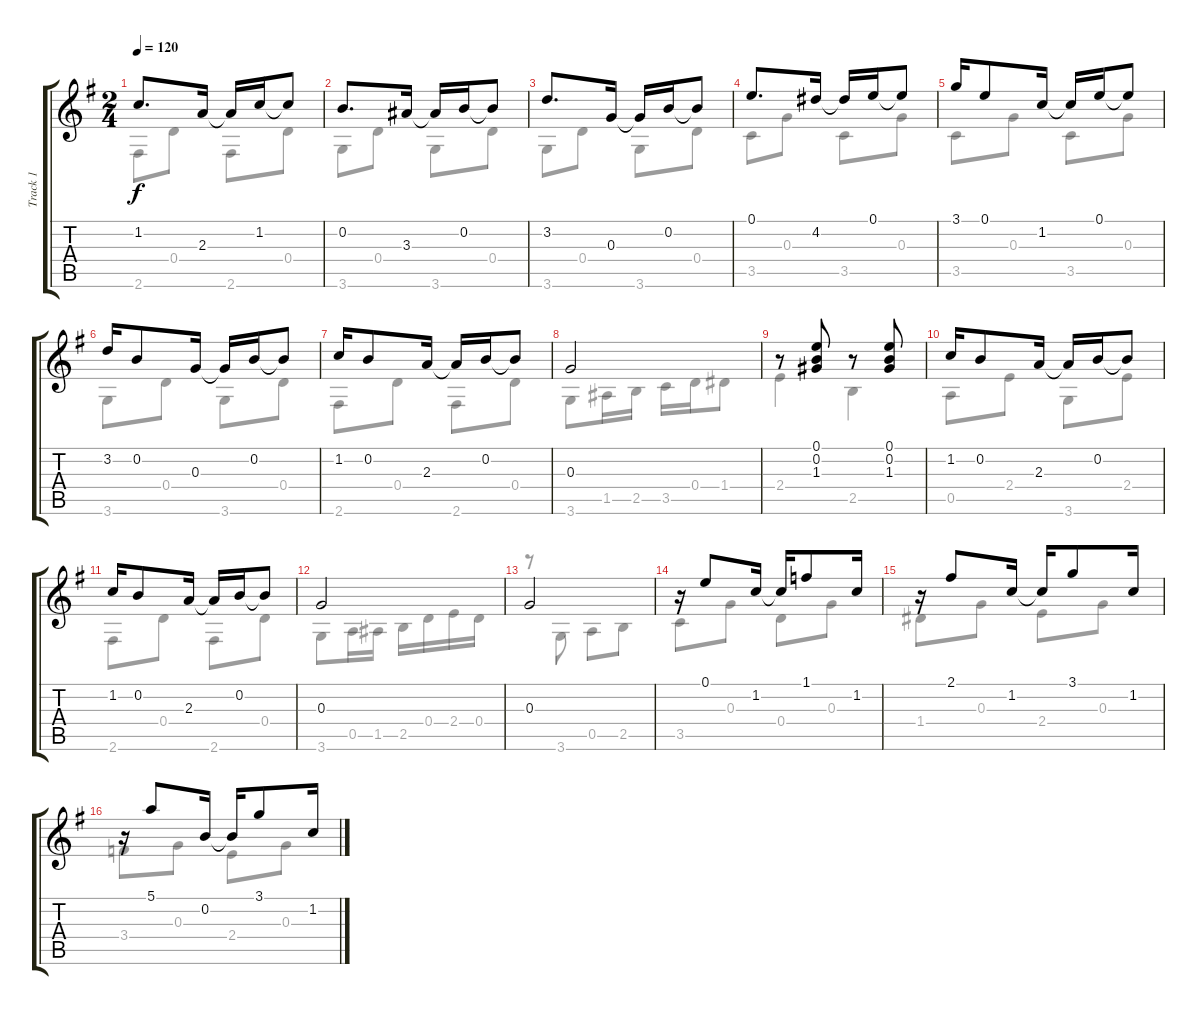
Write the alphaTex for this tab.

\track ("Track 1" "Track 1") {instrument acousticguitarsteel}
\staff {score tabs}
\tuning (E4 B3 G3 D3 A2 E2) {hide}
\voice
\ts (2 4)
\tempo 120
\clef g2
\ks g
1.2.8{d dy f} 2.3.16 2.3{t}.16 1.2.16 1.2{t}.8 |
0.2.8{d} 3.3.16 3.3{t}.16 0.2.16 0.2{t}.8 |
3.2.8{d} 0.3.16 0.3{t}.16 0.2.16 0.2{t}.8 |
0.1.8{d} 4.2.16 4.2{t}.16 0.1.16 0.1{t}.8 |
3.1.16 0.1.8 1.2.16 1.2{t}.16 0.1.16 0.1{t}.8 |
3.2.16 0.2.8 0.3.16 0.3{t}.16 0.2.16 0.2{t}.8 |
1.2.16 0.2.8 2.3.16 2.3{t}.16 0.2.16 0.2{t}.8 |
0.3.2 |
r.8 (0.1 0.2 1.3).8 r.8 (0.1 0.2 1.3).8 |
1.2.16 0.2.8 2.3.16 2.3{t}.16 0.2.16 0.2{t}.8 |
1.2.16 0.2.8 2.3.16 2.3{t}.16 0.2.16 0.2{t}.8 |
0.3.2 |
0.3.2 |
r.16 0.1.8 1.2.16 1.2{t}.16 1.1.8 1.2.16 |
r.16 2.1.8 1.2.16 1.2{t}.16 3.1.8 1.2.16 |
r.16 5.1.8 0.2.16 0.2{t}.16 3.1.8 1.2.16
\voice
\clef g2
\ottava regular
\simile none
\ks g
2.6.8{dy f} 0.4.8 2.6.8 0.4.8 |
3.6.8 0.4.8 3.6.8 0.4.8 |
3.6.8 0.4.8 3.6.8 0.4.8 |
3.5.8 0.3.8 3.5.8 0.3.8 |
3.5.8 0.3.8 3.5.8 0.3.8 |
3.6.8 0.4.8 3.6.8 0.4.8 |
2.6.8 0.4.8 2.6.8 0.4.8 |
3.6.8 1.5.16 2.5.16 3.5.16 0.4.16 1.4.8 |
2.4.4 2.5.4 |
0.5.8 2.4.8 3.6.8 2.4.8 |
2.6.8 0.4.8 2.6.8 0.4.8 |
3.6.8 0.5.16 1.5.16 2.5.16 0.4.16 2.4.16 0.4.16 |
r.8 3.6.8 0.5.8 2.5.8 |
3.5.8 0.3.8 0.4.8 0.3.8 |
1.4.8 0.3.8 2.4.8 0.3.8 |
3.4.8 0.3.8 2.4.8 0.3.8
